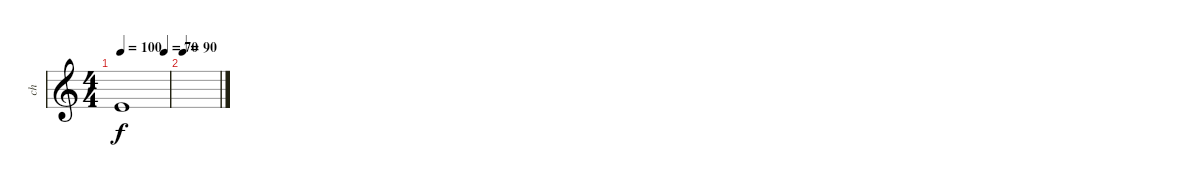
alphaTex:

\track ("ch" "ch") {instrument lead1square}
\staff {score}
\tuning (E4 B3 G3 D3 A2 E2) {hide}
\ts (4 4)
\tempo (70 0.90625)
\tempo 100
\clef g2
\ks c
14.4.1{dy f} |
\tempo 70
\tempo 90
